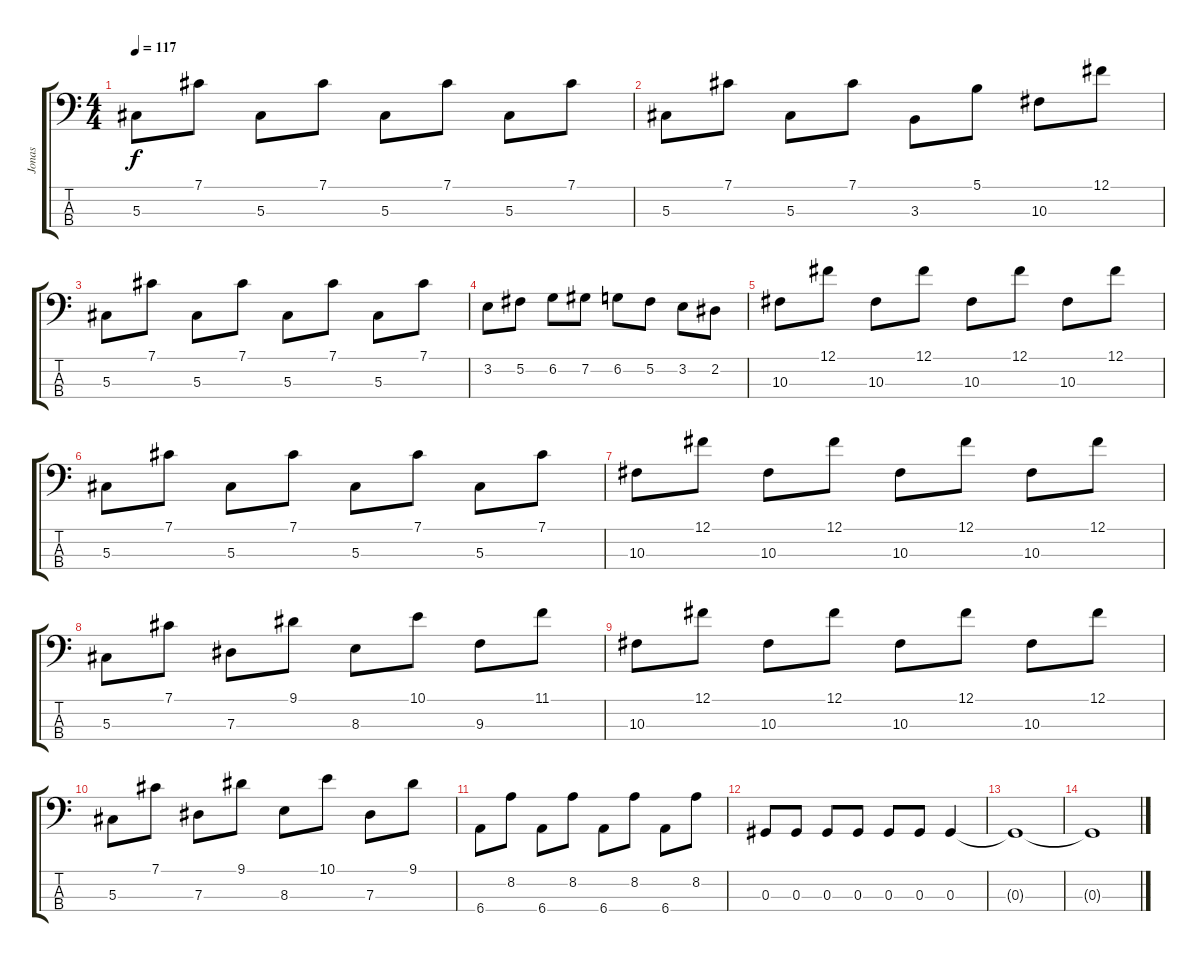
\track ("Jonas" "Jonas") {instrument electricbassfinger}
\staff {score tabs}
\tuning (Gb2 Db2 Ab1 Eb1) {hide}
\ts (4 4)
\tempo 117
\clef f4
\ks c
5.3.8{dy f} 7.1.8 5.3.8 7.1.8 5.3.8 7.1.8 5.3.8 7.1.8 |
5.3.8 7.1.8 5.3.8 7.1.8 3.3.8 5.1.8 10.3.8 12.1.8 |
5.3.8 7.1.8 5.3.8 7.1.8 5.3.8 7.1.8 5.3.8 7.1.8 |
3.2.8 5.2.8 6.2.8 7.2.8 6.2.8 5.2.8 3.2.8 2.2.8 |
10.3.8 12.1.8 10.3.8 12.1.8 10.3.8 12.1.8 10.3.8 12.1.8 |
5.3.8 7.1.8 5.3.8 7.1.8 5.3.8 7.1.8 5.3.8 7.1.8 |
10.3.8 12.1.8 10.3.8 12.1.8 10.3.8 12.1.8 10.3.8 12.1.8 |
5.3.8 7.1.8 7.3.8 9.1.8 8.3.8 10.1.8 9.3.8 11.1.8 |
10.3.8 12.1.8 10.3.8 12.1.8 10.3.8 12.1.8 10.3.8 12.1.8 |
5.3.8 7.1.8 7.3.8 9.1.8 8.3.8 10.1.8 7.3.8 9.1.8 |
6.4.8 8.2.8 6.4.8 8.2.8 6.4.8 8.2.8 6.4.8 8.2.8 |
0.3.8 0.3.8 0.3.8 0.3.8 0.3.8 0.3.8 0.3.4 |
0.3{t}.1 |
0.3{t}.1
